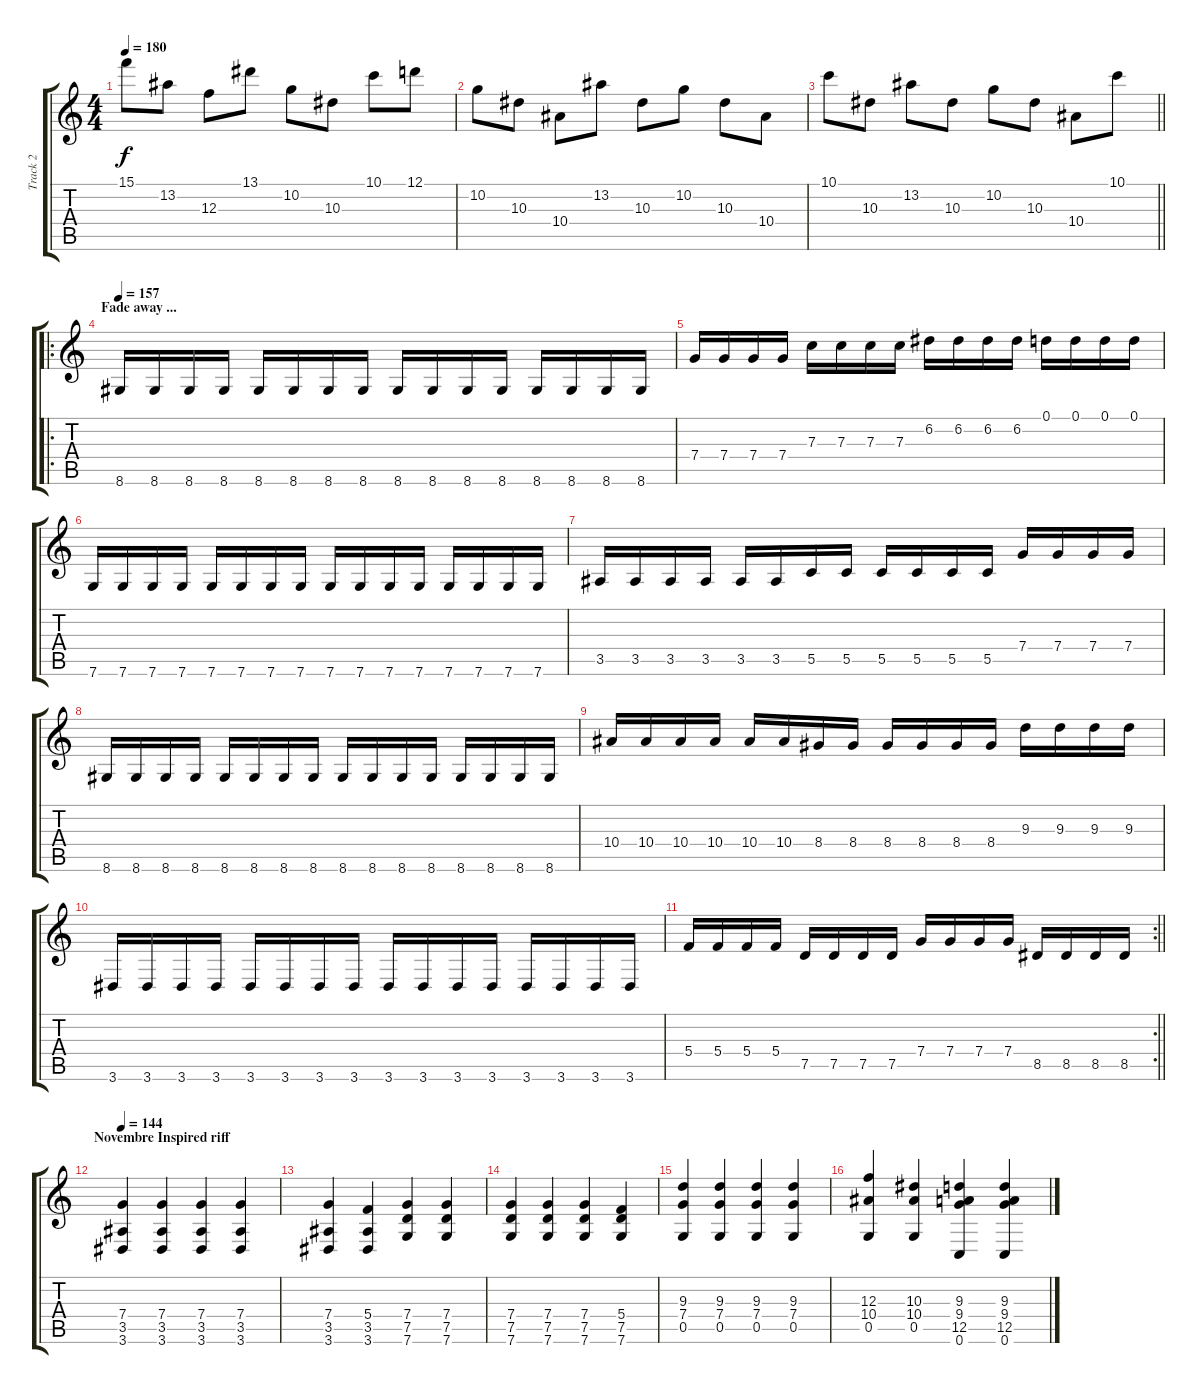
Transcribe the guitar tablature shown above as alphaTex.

\track ("Track 2" "Track 2") {instrument electricguitarjazz}
\staff {score tabs}
\tuning (D4 A3 F3 C3 G2 C2) {hide}
\ts (4 4)
\tempo 180
\clef g2
\ks c
15.1.8{dy f} 13.2.8 12.3.8 13.1.8 10.2.8 10.3.8 10.1.8 12.1.8 |
10.2.8 10.3.8 10.4.8 13.2.8 10.3.8 10.2.8 10.3.8 10.4.8 |
\barLineRight lightlight
10.1.8 10.3.8 13.2.8 10.3.8 10.2.8 10.3.8 10.4.8 10.1.8 |
\ro
\section ("" "Fade away ...")
\tempo 157
8.6.16 8.6.16 8.6.16 8.6.16 8.6.16 8.6.16 8.6.16 8.6.16 8.6.16 8.6.16 8.6.16 8.6.16 8.6.16 8.6.16 8.6.16 8.6.16 |
7.4.16 7.4.16 7.4.16 7.4.16 7.3.16 7.3.16 7.3.16 7.3.16 6.2.16 6.2.16 6.2.16 6.2.16 0.1.16 0.1.16 0.1.16 0.1.16 |
7.6.16 7.6.16 7.6.16 7.6.16 7.6.16 7.6.16 7.6.16 7.6.16 7.6.16 7.6.16 7.6.16 7.6.16 7.6.16 7.6.16 7.6.16 7.6.16 |
3.5.16 3.5.16 3.5.16 3.5.16 3.5.16 3.5.16 5.5.16 5.5.16 5.5.16 5.5.16 5.5.16 5.5.16 7.4.16 7.4.16 7.4.16 7.4.16 |
8.6.16 8.6.16 8.6.16 8.6.16 8.6.16 8.6.16 8.6.16 8.6.16 8.6.16 8.6.16 8.6.16 8.6.16 8.6.16 8.6.16 8.6.16 8.6.16 |
10.4.16 10.4.16 10.4.16 10.4.16 10.4.16 10.4.16 8.4.16 8.4.16 8.4.16 8.4.16 8.4.16 8.4.16 9.3.16 9.3.16 9.3.16 9.3.16 |
3.6.16 3.6.16 3.6.16 3.6.16 3.6.16 3.6.16 3.6.16 3.6.16 3.6.16 3.6.16 3.6.16 3.6.16 3.6.16 3.6.16 3.6.16 3.6.16 |
\rc 2
\barLineRight lightlight
5.4.16 5.4.16 5.4.16 5.4.16 7.5.16 7.5.16 7.5.16 7.5.16 7.4.16 7.4.16 7.4.16 7.4.16 8.5.16 8.5.16 8.5.16 8.5.16 |
\section ("" "Novembre Inspired riff")
\tempo 144
(7.4 3.5 3.6).4 (7.4 3.5 3.6).4 (7.4 3.5 3.6).4 (7.4 3.5 3.6).4 |
(7.4 3.5 3.6).4 (5.4 3.5 3.6).4 (7.4 7.5 7.6).4 (7.4 7.5 7.6).4 |
(7.4 7.5 7.6).4 (7.4 7.5 7.6).4 (7.4 7.5 7.6).4 (5.4 7.5 7.6).4 |
(9.3 7.4 0.5).4 (9.3 7.4 0.5).4 (9.3 7.4 0.5).4 (9.3 7.4 0.5).4 |
(12.3 10.4 0.5).4 (10.3 10.4 0.5).4 (9.3 9.4 12.5 0.6).4 (9.3 9.4 12.5 0.6).4
